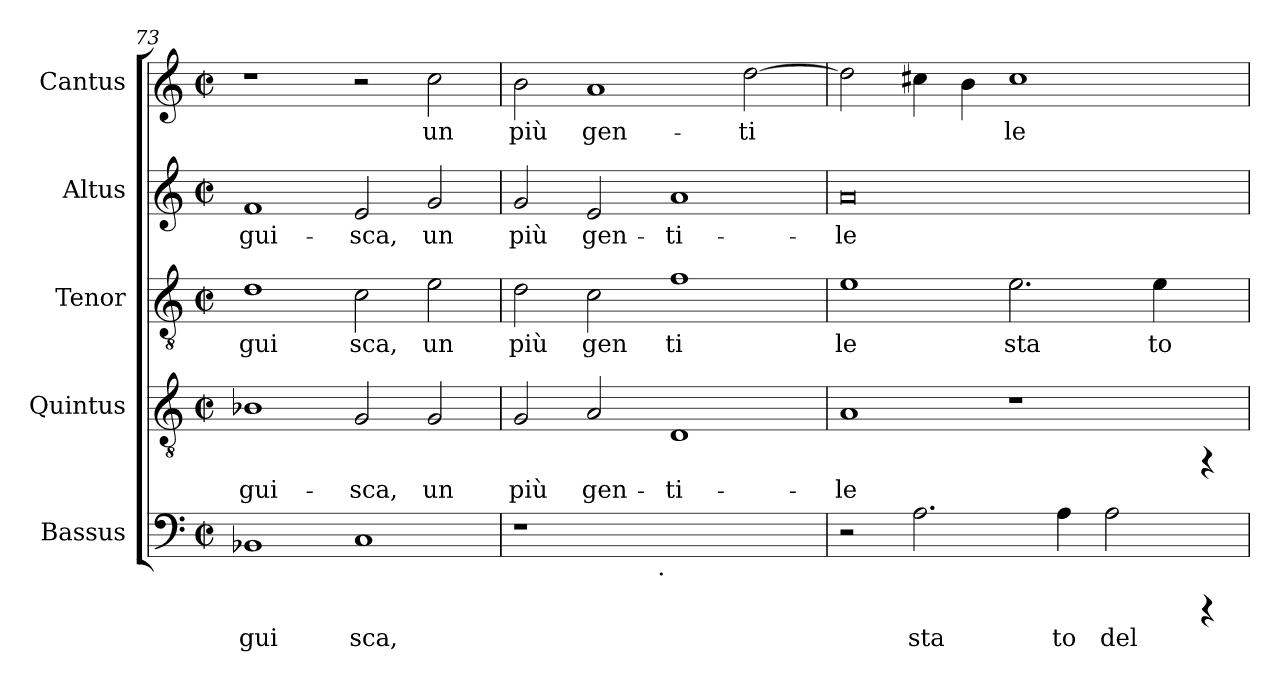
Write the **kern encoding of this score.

**kern	**text	**kern	**text	**kern	**text	**kern	**text	**kern	**text
*part5	*part5	*part4	*part4	*part3	*part3	*part2	*part2	*part1	*part1
*staff5	*staff5	*staff4	*staff4	*staff3	*staff3	*staff2	*staff2	*staff1	*staff1
*I"Bassus	*	*I"Quintus	*	*I"Tenor	*	*I"Altus	*	*I"Cantus	*
*clefF4	*	*clefGv2	*	*clefGv2	*	*clefG2	*	*clefG2	*
*k[]	*	*k[]	*	*k[]	*	*k[]	*	*k[]	*
*C:	*	*C:	*	*C:	*	*C:	*	*C:	*
*M2/2	*	*M2/2	*	*M2/2	*	*M2/2	*	*M2/2	*
*met(c|)	*	*met(c|)	*	*met(c|)	*	*met(c|)	*	*met(c|)	*
=73	=73	=73	=73	=73	=73	=73	=73	=73	=73
!	!LO:LY:b:cj	!	!LO:LY:b:cj	!	!LO:LY:b	!	!LO:LY:b:cj	!	!
1BB-X	gui	1B-X	-gui-	1d	gui	1f	-gui-	1r	.
!	!LO:LY:b:cj	!	!LO:LY:b:cj	!	!LO:LY:b	!	!LO:LY:b:cj	!	!
1C	sca,	2G/	-sca,	2c\	sca,	2e/	-sca,	2r	.
!	!	!	!LO:LY:b:cj	!	!LO:LY:b	!	!LO:LY:b:cj	!	!LO:LY:b:cj
.	.	2G/	un	2e\	un	2g/	un	2cc\	un
=74	=74	=74	=74	=74	=74	=74	=74	=74	=74
!	!	!	!LO:LY:b:cj	!	!LO:LY:b	!	!LO:LY:b:cj	!	!LO:LY:b:cj
*^	*	*	*	*	*	*	*	*	*
1r	2ryy	.	2G/	più	2d\	più	2g/	più	2b\	più
!	!	!	!	!LO:LY:b:cj	!	!LO:LY:b	!	!LO:LY:b:cj	!	!LO:LY:b:cj
.	4...ryy	.	2A/	gen-	2c\	gen	2e/	gen-	1a	gen-
!	!LO:TX:b:t=.	!	!	!	!	!	!	!	!	!
.	1ryy	.	.	.	.	.	.	.	.	.
!	!	!	!	!LO:LY:b:cj	!	!LO:LY:b	!	!LO:LY:b:cj	!	!
1ryy	.	.	1D	-ti-	1f	ti	1a	-ti-	.	.
!	!	!	!	!	!	!	!	!	!	!LO:LY:b:cj
.	.	.	.	.	.	.	.	.	[>2dd\	-ti-
.	32ryy	.	.	.	.	.	.	.	.	.
=75	=75	=75	=75	=75	=75	=75	=75	=75	=75	=75
!	!	!	!	!LO:LY:b:cj	!	!LO:LY:b	!	!LO:LY:b:cj	!	!LO:LY:b:cj
*v	*v	*	*	*	*	*	*	*	*	*
2r	.	1A	-le	1e	le	0a	-le	2dd\]	--
!	!LO:LY:b:cj	!	!	!	!	!	!	!	!LO:LY:b:cj
2.A\	sta	.	.	.	.	.	.	4cc#X\	--
!	!	!	!	!	!	!	!	!	!LO:LY:b:cj
.	.	.	.	.	.	.	.	4b\	--
!	!	!	!	!	!LO:LY:b	!	!	!	!LO:LY:b:cj
.	.	1r	.	2.e\	sta	.	.	1cc#	-le
!	!LO:LY:b:cj	!	!	!	!	!	!	!	!
4A\	to	.	.	.	.	.	.	.	.
!	!LO:LY:b:cj	!	!	!	!	!	!	!	!
2A\	del	.	.	.	.	.	.	.	.
!	!	!	!	!	!LO:LY:b	!	!	!	!
.	.	.	.	4e\	to	.	.	.	.
4rCCC	.	4rFF	.	4ryy	.	4ryy	.	4ryy	.
=	=	=	=	=	=	=	=	=	=
*-	*-	*-	*-	*-	*-	*-	*-	*-	*-
